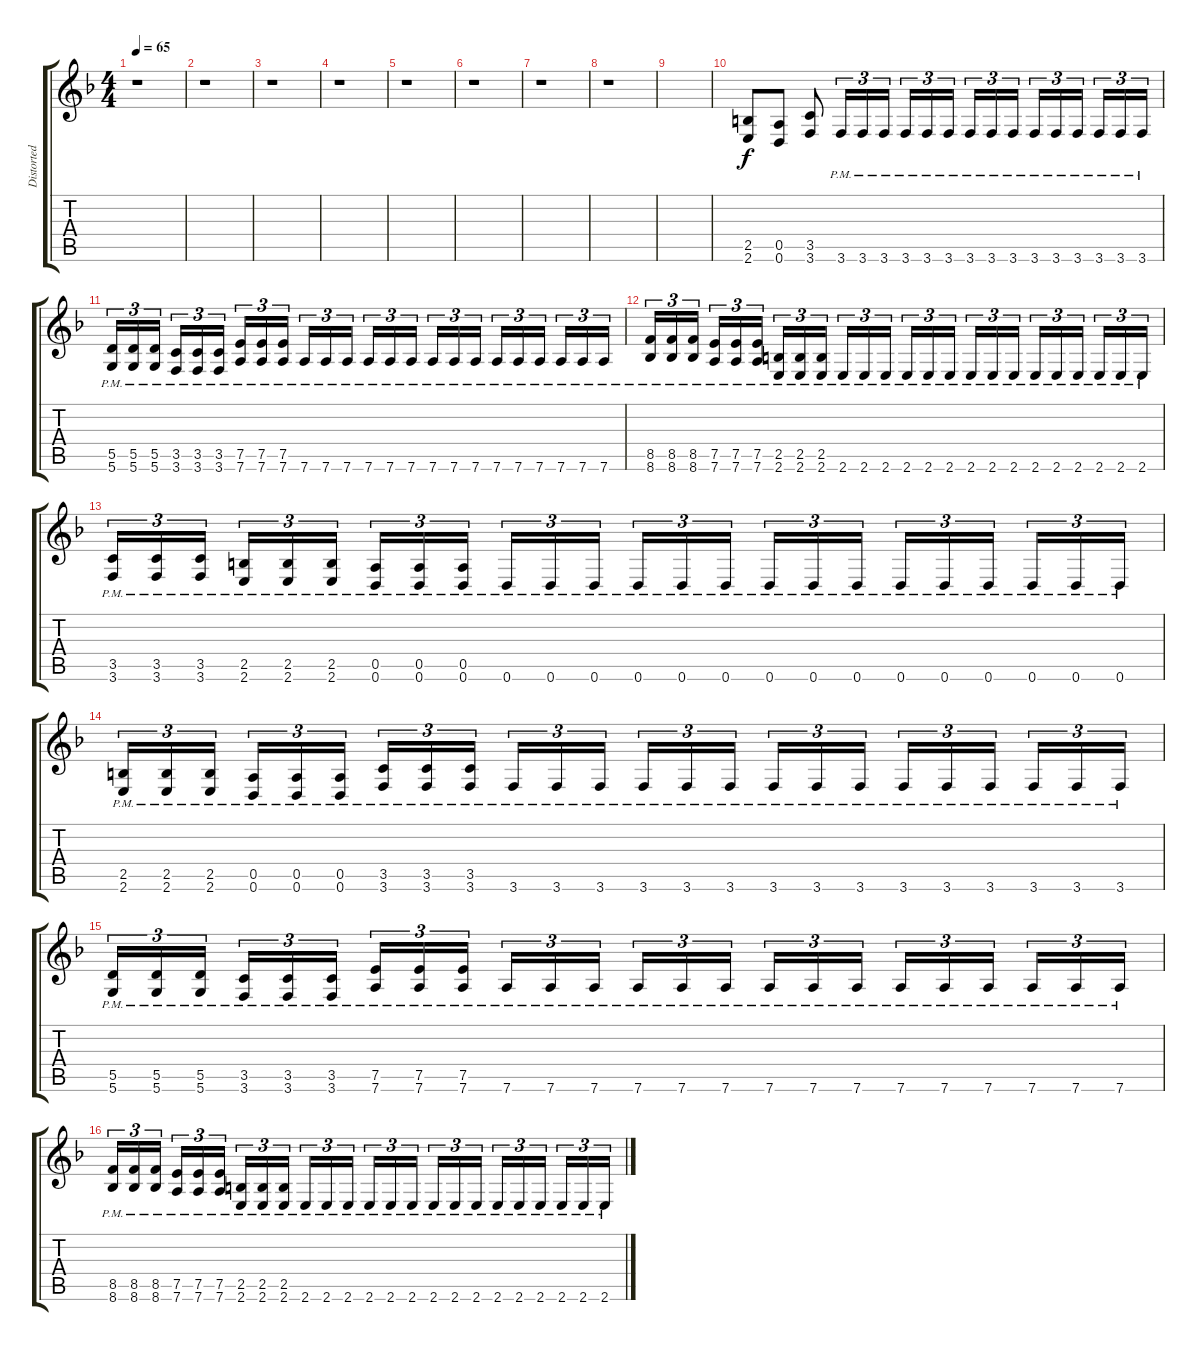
\track ("Distorted Guitar 2" "Distorted ") {instrument distortionguitar}
\staff {score tabs}
\tuning (E4 B3 G3 D3 A2 D2) {hide}
\ts (4 4)
\tempo 65
\clef g2
\ks f
r.1{dy f} |
r.1 |
r.1 |
r.1 |
r.1 |
r.1 |
r.1 |
r.1 |
|
(2.5 2.6).8 (0.5 0.6).8 (3.5 3.6).8 3.6{pm}.16{tu (3 2)} 3.6{pm}.16{tu (3 2)} 3.6{pm}.16{tu (3 2)} 3.6{pm}.16{tu (3 2)} 3.6{pm}.16{tu (3 2)} 3.6{pm}.16{tu (3 2) beam splitsecondary} 3.6{pm}.16{tu (3 2)} 3.6{pm}.16{tu (3 2)} 3.6{pm}.16{tu (3 2)} 3.6{pm}.16{tu (3 2)} 3.6{pm}.16{tu (3 2)} 3.6{pm}.16{tu (3 2) beam splitsecondary} 3.6{pm}.16{tu (3 2)} 3.6{pm}.16{tu (3 2)} 3.6{pm}.16{tu (3 2)} |
(5.5{pm} 5.6{pm}).16{tu (3 2)} (5.5{pm} 5.6{pm}).16{tu (3 2)} (5.5{pm} 5.6{pm}).16{tu (3 2) beam splitsecondary} (3.5{pm} 3.6{pm}).16{tu (3 2)} (3.5{pm} 3.6{pm}).16{tu (3 2)} (3.5{pm} 3.6{pm}).16{tu (3 2)} (7.5{pm} 7.6{pm}).16{tu (3 2)} (7.5{pm} 7.6{pm}).16{tu (3 2)} (7.5{pm} 7.6{pm}).16{tu (3 2) beam splitsecondary} 7.6{pm}.16{tu (3 2)} 7.6{pm}.16{tu (3 2)} 7.6{pm}.16{tu (3 2)} 7.6{pm}.16{tu (3 2)} 7.6{pm}.16{tu (3 2)} 7.6{pm}.16{tu (3 2) beam splitsecondary} 7.6{pm}.16{tu (3 2)} 7.6{pm}.16{tu (3 2)} 7.6{pm}.16{tu (3 2)} 7.6{pm}.16{tu (3 2)} 7.6{pm}.16{tu (3 2)} 7.6{pm}.16{tu (3 2) beam splitsecondary} 7.6{pm}.16{tu (3 2)} 7.6{pm}.16{tu (3 2)} 7.6{pm}.16{tu (3 2)} |
(8.5{pm} 8.6{pm}).16{tu (3 2)} (8.5{pm} 8.6{pm}).16{tu (3 2)} (8.5{pm} 8.6{pm}).16{tu (3 2) beam splitsecondary} (7.5{pm} 7.6{pm}).16{tu (3 2)} (7.5{pm} 7.6{pm}).16{tu (3 2)} (7.5{pm} 7.6{pm}).16{tu (3 2)} (2.5{pm} 2.6{pm}).16{tu (3 2)} (2.5{pm} 2.6{pm}).16{tu (3 2)} (2.5{pm} 2.6{pm}).16{tu (3 2) beam splitsecondary} 2.6{pm}.16{tu (3 2)} 2.6{pm}.16{tu (3 2)} 2.6{pm}.16{tu (3 2)} 2.6{pm}.16{tu (3 2)} 2.6{pm}.16{tu (3 2)} 2.6{pm}.16{tu (3 2) beam splitsecondary} 2.6{pm}.16{tu (3 2)} 2.6{pm}.16{tu (3 2)} 2.6{pm}.16{tu (3 2)} 2.6{pm}.16{tu (3 2)} 2.6{pm}.16{tu (3 2)} 2.6{pm}.16{tu (3 2) beam splitsecondary} 2.6{pm}.16{tu (3 2)} 2.6{pm}.16{tu (3 2)} 2.6{pm}.16{tu (3 2)} |
(3.5{pm} 3.6{pm}).16{tu (3 2)} (3.5{pm} 3.6{pm}).16{tu (3 2)} (3.5{pm} 3.6{pm}).16{tu (3 2) beam splitsecondary} (2.5{pm} 2.6{pm}).16{tu (3 2)} (2.5{pm} 2.6{pm}).16{tu (3 2)} (2.5{pm} 2.6{pm}).16{tu (3 2)} (0.5{pm} 0.6{pm}).16{tu (3 2)} (0.5{pm} 0.6{pm}).16{tu (3 2)} (0.5{pm} 0.6{pm}).16{tu (3 2) beam splitsecondary} 0.6{pm}.16{tu (3 2)} 0.6{pm}.16{tu (3 2)} 0.6{pm}.16{tu (3 2)} 0.6{pm}.16{tu (3 2)} 0.6{pm}.16{tu (3 2)} 0.6{pm}.16{tu (3 2) beam splitsecondary} 0.6{pm}.16{tu (3 2)} 0.6{pm}.16{tu (3 2)} 0.6{pm}.16{tu (3 2)} 0.6{pm}.16{tu (3 2)} 0.6{pm}.16{tu (3 2)} 0.6{pm}.16{tu (3 2) beam splitsecondary} 0.6{pm}.16{tu (3 2)} 0.6{pm}.16{tu (3 2)} 0.6{pm}.16{tu (3 2)} |
(2.5{pm} 2.6{pm}).16{tu (3 2)} (2.5{pm} 2.6{pm}).16{tu (3 2)} (2.5{pm} 2.6{pm}).16{tu (3 2) beam splitsecondary} (0.5{pm} 0.6{pm}).16{tu (3 2)} (0.5{pm} 0.6{pm}).16{tu (3 2)} (0.5{pm} 0.6{pm}).16{tu (3 2)} (3.5{pm} 3.6{pm}).16{tu (3 2)} (3.5{pm} 3.6{pm}).16{tu (3 2)} (3.5{pm} 3.6{pm}).16{tu (3 2) beam splitsecondary} 3.6{pm}.16{tu (3 2)} 3.6{pm}.16{tu (3 2)} 3.6{pm}.16{tu (3 2)} 3.6{pm}.16{tu (3 2)} 3.6{pm}.16{tu (3 2)} 3.6{pm}.16{tu (3 2) beam splitsecondary} 3.6{pm}.16{tu (3 2)} 3.6{pm}.16{tu (3 2)} 3.6{pm}.16{tu (3 2)} 3.6{pm}.16{tu (3 2)} 3.6{pm}.16{tu (3 2)} 3.6{pm}.16{tu (3 2) beam splitsecondary} 3.6{pm}.16{tu (3 2)} 3.6{pm}.16{tu (3 2)} 3.6{pm}.16{tu (3 2)} |
(5.5{pm} 5.6{pm}).16{tu (3 2)} (5.5{pm} 5.6{pm}).16{tu (3 2)} (5.5{pm} 5.6{pm}).16{tu (3 2) beam splitsecondary} (3.5{pm} 3.6{pm}).16{tu (3 2)} (3.5{pm} 3.6{pm}).16{tu (3 2)} (3.5{pm} 3.6{pm}).16{tu (3 2)} (7.5{pm} 7.6{pm}).16{tu (3 2)} (7.5{pm} 7.6{pm}).16{tu (3 2)} (7.5{pm} 7.6{pm}).16{tu (3 2) beam splitsecondary} 7.6{pm}.16{tu (3 2)} 7.6{pm}.16{tu (3 2)} 7.6{pm}.16{tu (3 2)} 7.6{pm}.16{tu (3 2)} 7.6{pm}.16{tu (3 2)} 7.6{pm}.16{tu (3 2) beam splitsecondary} 7.6{pm}.16{tu (3 2)} 7.6{pm}.16{tu (3 2)} 7.6{pm}.16{tu (3 2)} 7.6{pm}.16{tu (3 2)} 7.6{pm}.16{tu (3 2)} 7.6{pm}.16{tu (3 2) beam splitsecondary} 7.6{pm}.16{tu (3 2)} 7.6{pm}.16{tu (3 2)} 7.6{pm}.16{tu (3 2)} |
(8.5{pm} 8.6{pm}).16{tu (3 2)} (8.5{pm} 8.6{pm}).16{tu (3 2)} (8.5{pm} 8.6{pm}).16{tu (3 2) beam splitsecondary} (7.5{pm} 7.6{pm}).16{tu (3 2)} (7.5{pm} 7.6{pm}).16{tu (3 2)} (7.5{pm} 7.6{pm}).16{tu (3 2)} (2.5{pm} 2.6{pm}).16{tu (3 2)} (2.5{pm} 2.6{pm}).16{tu (3 2)} (2.5{pm} 2.6{pm}).16{tu (3 2) beam splitsecondary} 2.6{pm}.16{tu (3 2)} 2.6{pm}.16{tu (3 2)} 2.6{pm}.16{tu (3 2)} 2.6{pm}.16{tu (3 2)} 2.6{pm}.16{tu (3 2)} 2.6{pm}.16{tu (3 2) beam splitsecondary} 2.6{pm}.16{tu (3 2)} 2.6{pm}.16{tu (3 2)} 2.6{pm}.16{tu (3 2)} 2.6{pm}.16{tu (3 2)} 2.6{pm}.16{tu (3 2)} 2.6{pm}.16{tu (3 2) beam splitsecondary} 2.6{pm}.16{tu (3 2)} 2.6{pm}.16{tu (3 2)} 2.6{pm}.16{tu (3 2)}
